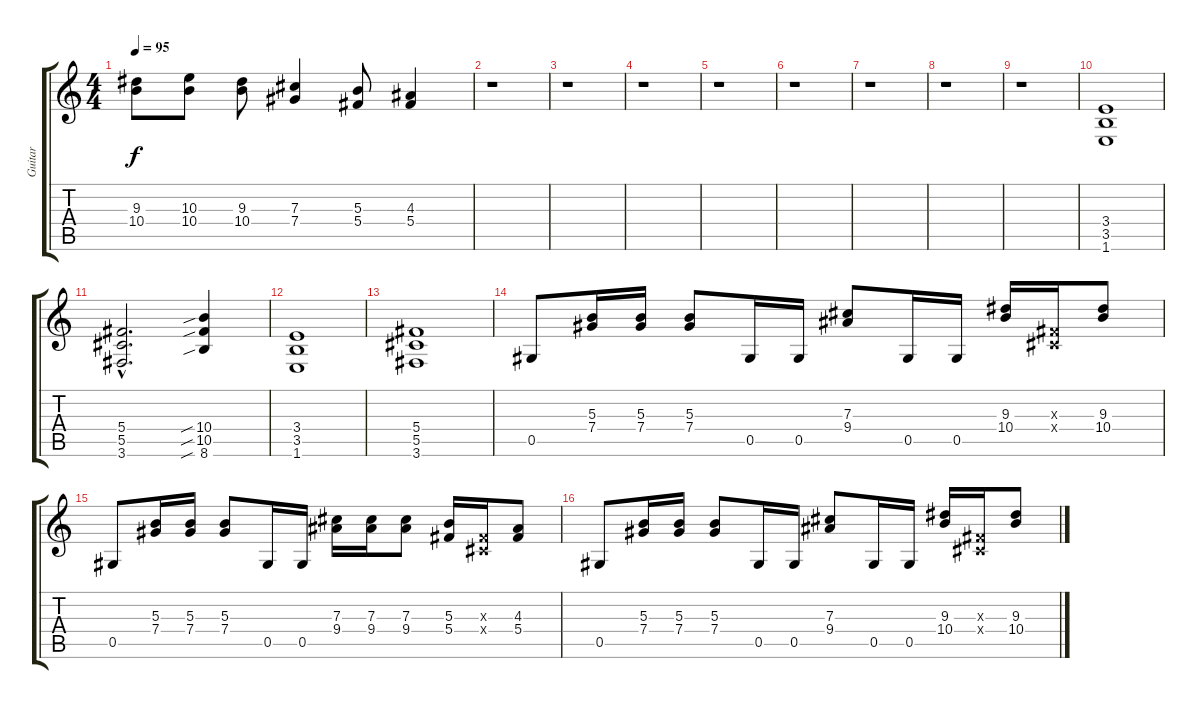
\track ("Guitar" "Guitar") {instrument overdrivenguitar}
\staff {score tabs}
\tuning (Eb4 Bb3 Gb3 Db3 Ab2 Eb2) {hide}
\ts (4 4)
\tempo 95
\clef g2
\ks c
(9.3 10.4).8{dy f} (10.3 10.4).8 (9.3 10.4).8 (7.3 7.4).4 (5.3 5.4).8 (4.3 5.4).4 |
r.1 |
r.1 |
r.1 |
r.1 |
r.1 |
r.1 |
r.1 |
r.1 |
(3.4 3.5 1.6).1 |
(5.4{hac} 5.5{hac} 3.6{hac}).2{d} (10.4{sib} 10.5{sib} 8.6{sib}).4 |
(3.4 3.5 1.6).1 |
(5.4 5.5 3.6).1 |
0.5.8 (5.3 7.4).16 (5.3 7.4).16 (5.3 7.4).8 0.5.16 0.5.16 (7.3 9.4).8 0.5.16 0.5.16 (9.3 10.4).16 (0.3{x} 0.4{x}).16 (9.3 10.4).8 |
0.5.8 (5.3 7.4).16 (5.3 7.4).16 (5.3 7.4).8 0.5.16 0.5.16 (7.3 9.4).16 (7.3 9.4).16 (7.3 9.4).8 (5.3 5.4).16 (0.3{x} 0.4{x}).16 (4.3 5.4).8 |
0.5.8 (5.3 7.4).16 (5.3 7.4).16 (5.3 7.4).8 0.5.16 0.5.16 (7.3 9.4).8 0.5.16 0.5.16 (9.3 10.4).16 (0.3{x} 0.4{x}).16 (9.3 10.4).8
